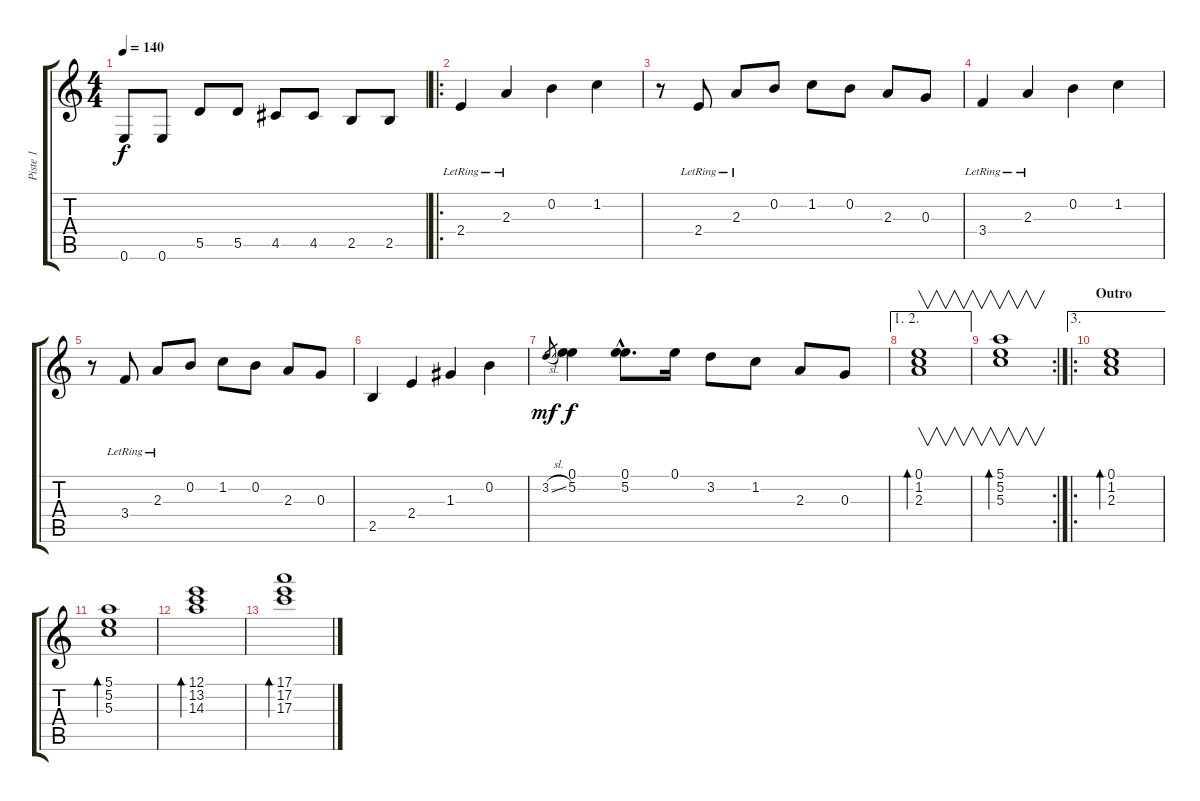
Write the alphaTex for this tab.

\track ("Piste 1" "Piste 1") {instrument electricguitarjazz}
\staff {score tabs}
\tuning (E4 B3 G3 D3 A2 E2) {hide}
\ts (4 4)
\tempo 140
\clef g2
\ks c
0.6.8{dy f} 0.6.8 5.5.8 5.5.8 4.5.8 4.5.8 2.5.8 2.5.8 |
\ro
2.4{lr}.4 2.3{lr}.4 0.2.4 1.2.4 |
r.8 2.4{lr}.8 2.3{lr}.8 0.2.8 1.2.8 0.2.8 2.3.8 0.3.8 |
3.4{lr}.4 2.3{lr}.4 0.2.4 1.2.4 |
r.8 3.4{lr}.8 2.3{lr}.8 0.2.8 1.2.8 0.2.8 2.3.8 0.3.8 |
2.5.4 2.4.4 1.3.4 0.2.4 |
3.2{sl}.8{gr dy mf} (0.1 5.2).4{dy f} (0.1{hac} 5.2{hac}).8{d} 0.1.16 3.2.8 1.2.8 2.3.8 0.3.8 |
\ae (1 2)
(0.1 1.2 2.3).1{v bd 240} |
\rc 2
(5.1 5.2 5.3).1{v bd 240} |
\ae 3
\ro
\section ("" "Outro")
(0.1 1.2 2.3).1{bd 480} |
(5.1 5.2 5.3).1{bd 480} |
(12.1 13.2 14.3).1{bd 480} |
(17.1 17.2 17.3).1{bd 480}
